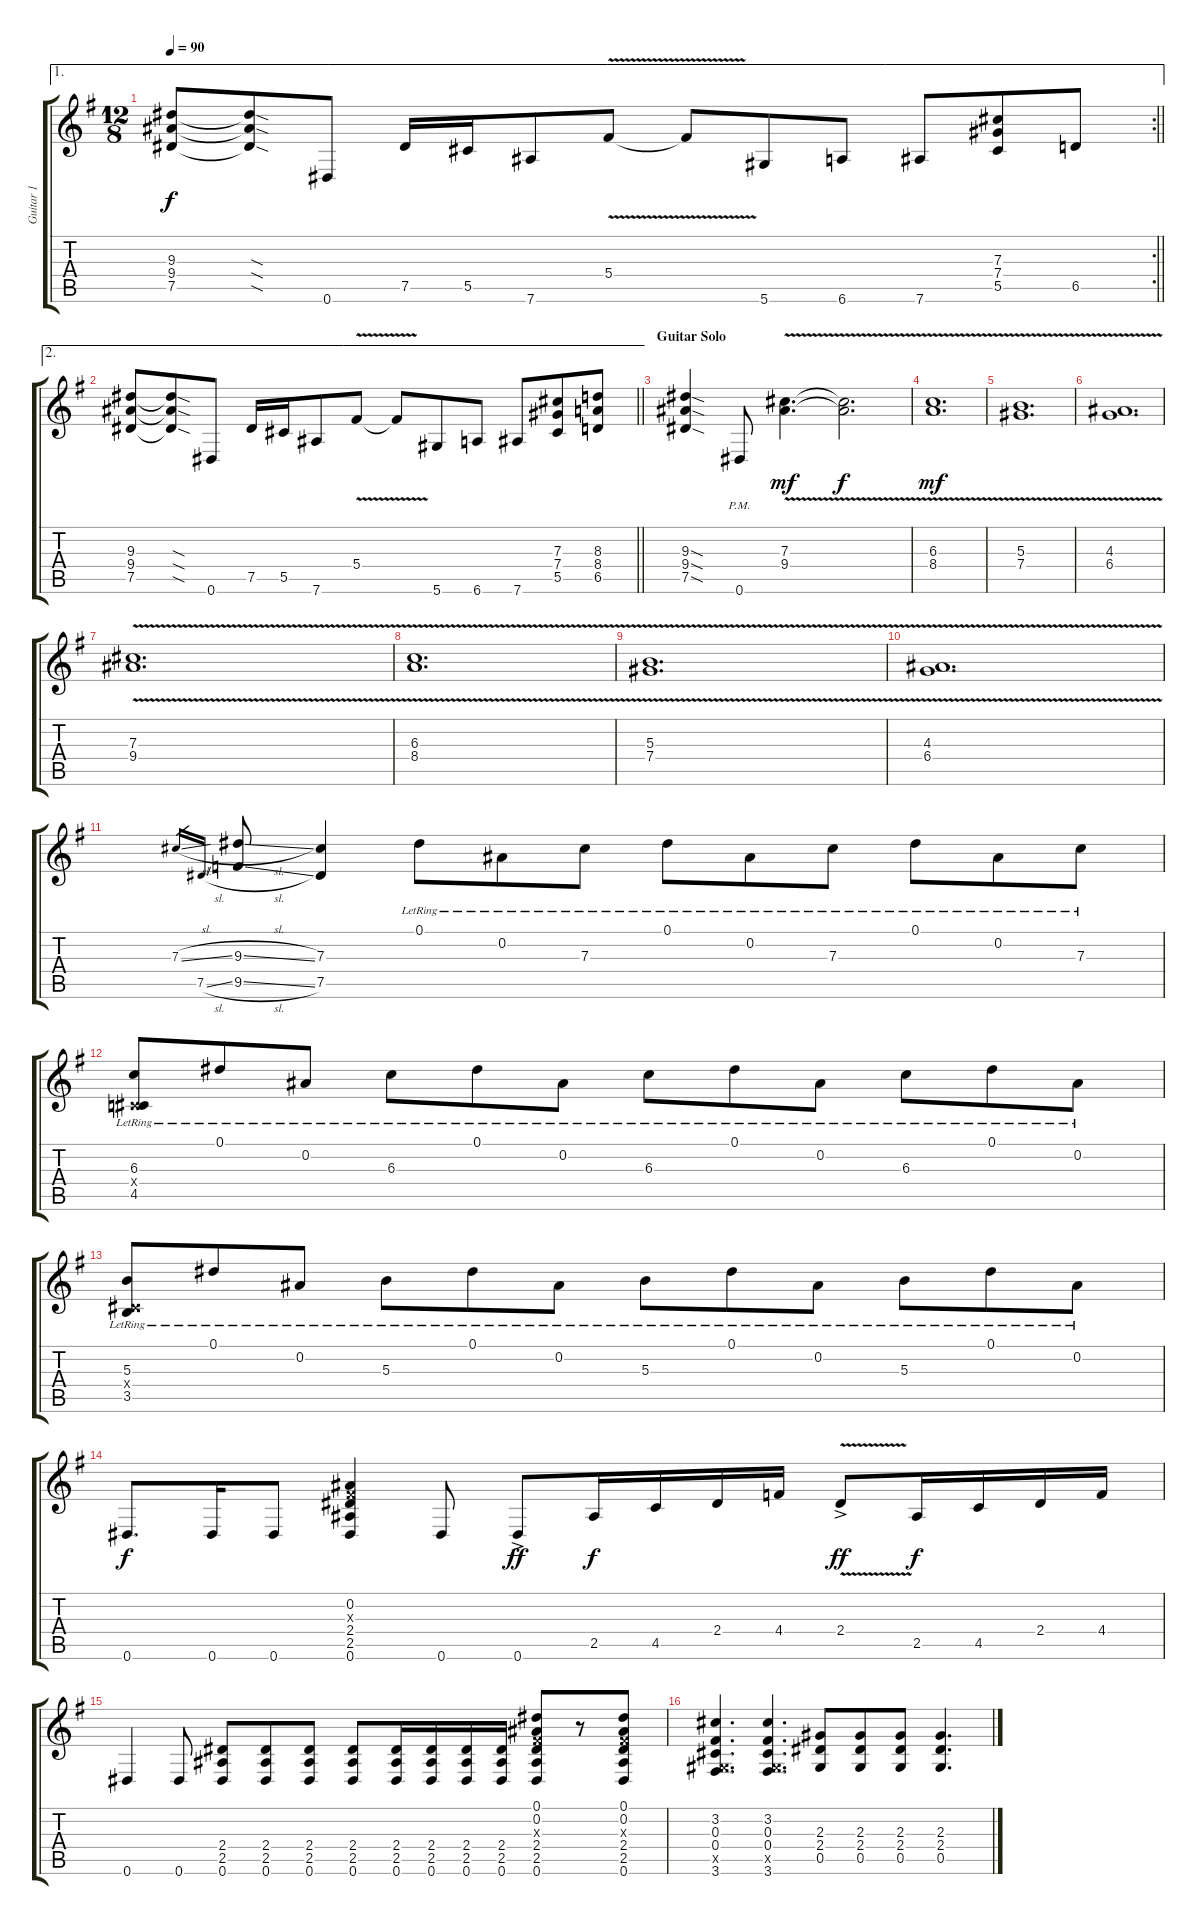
\track ("Guitar 1" "Guitar 1") {instrument overdrivenguitar}
\staff {score tabs}
\tuning (Eb4 Bb3 Gb3 Db3 Ab2 Eb2) {hide}
\ae 1
\rc 2
\ts (12 8)
\tempo 90
\clef g2
\barLineRight lightlight
\ks g
(9.3 9.4 7.5).8{dy f} (9.3{sod t} 9.4{sod t} 7.5{sod t}).8 0.6.8 7.5.16 5.5.16 7.6.8 5.4{v}.8 5.4{t}.8 5.6.8 6.6.8 7.6.8 (7.3 7.4 5.5).8 6.5.8 |
\ae 2
\barLineRight lightlight
(9.3 9.4 7.5).8 (9.3{sod t} 9.4{sod t} 7.5{sod t}).8 0.6.8 7.5.16 5.5.16 7.6.8 5.4{v}.8 5.4{t}.8 5.6.8 6.6.8 7.6.8 (7.3 7.4 5.5).8 (8.3 8.4 6.5).8 |
\section ("" "Guitar Solo")
(9.3{sod} 9.4{sod} 7.5{sod}).4 0.6{pm}.8 (7.3{v} 9.4{v}).4{d dy mf} (7.3{t} 9.4{t}).2{d dy f} |
(6.3{v} 8.4).1{d dy mf} |
(5.3 7.4{v}).1{d} |
(4.3 6.4{v}).1{d} |
(7.3 9.4{v}).1{d} |
(6.3 8.4{v}).1{d} |
(5.3 7.4{v}).1{d} |
(4.3 6.4{v}).1{d} |
7.3{sl}.16{gr} 7.5{sl}.16{gr} (9.3{sl} 9.5{sl}).8 (7.3 7.5).4 0.1{lr}.8 0.2{lr}.8 7.3{lr}.8 0.1{lr}.8 0.2{lr}.8 7.3{lr}.8 0.1{lr}.8 0.2{lr}.8 7.3{lr}.8 |
(6.3{lr} 0.4{x} 4.5{lr}).8 0.1{lr}.8 0.2{lr}.8 6.3{lr}.8 0.1{lr}.8 0.2{lr}.8 6.3{lr}.8 0.1{lr}.8 0.2{lr}.8 6.3{lr}.8 0.1{lr}.8 0.2{lr}.8 |
(5.3{lr} 0.4{x} 3.5{lr}).8 0.1{lr}.8 0.2{lr}.8 5.3{lr}.8 0.1{lr}.8 0.2{lr}.8 5.3{lr}.8 0.1{lr}.8 0.2{lr}.8 5.3{lr}.8 0.1{lr}.8 0.2{lr}.8 |
0.6.8{d dy f} 0.6.16 0.6.8 (0.2 0.3{x} 2.4 2.5 0.6).4 0.6.8 0.6{ac}.8{dy ff} 2.5.16{dy f} 4.5.16 2.4.16 4.4.16 2.4{v ac}.8{dy ff} 2.5.16{dy f} 4.5.16 2.4.16 4.4.16 |
0.6.4 0.6.8 (2.4 2.5 0.6).8 (2.4 2.5 0.6).8 (2.4 2.5 0.6).8 (2.4 2.5 0.6).8 (2.4 2.5 0.6).16 (2.4 2.5 0.6).16 (2.4 2.5 0.6).16 (2.4 2.5 0.6).16 (0.1 0.2 0.3{x} 2.4 2.5 0.6).8 r.8 (0.1 0.2 0.3{x} 2.4 2.5 0.6).8 |
(3.2 0.3 0.4 0.5{x} 3.6).4{d} (3.2 0.3 0.4 0.5{x} 3.6).4{d} (2.3 2.4 0.5).8 (2.3 2.4 0.5).8 (2.3 2.4 0.5).8 (2.3 2.4 0.5).4{d}
